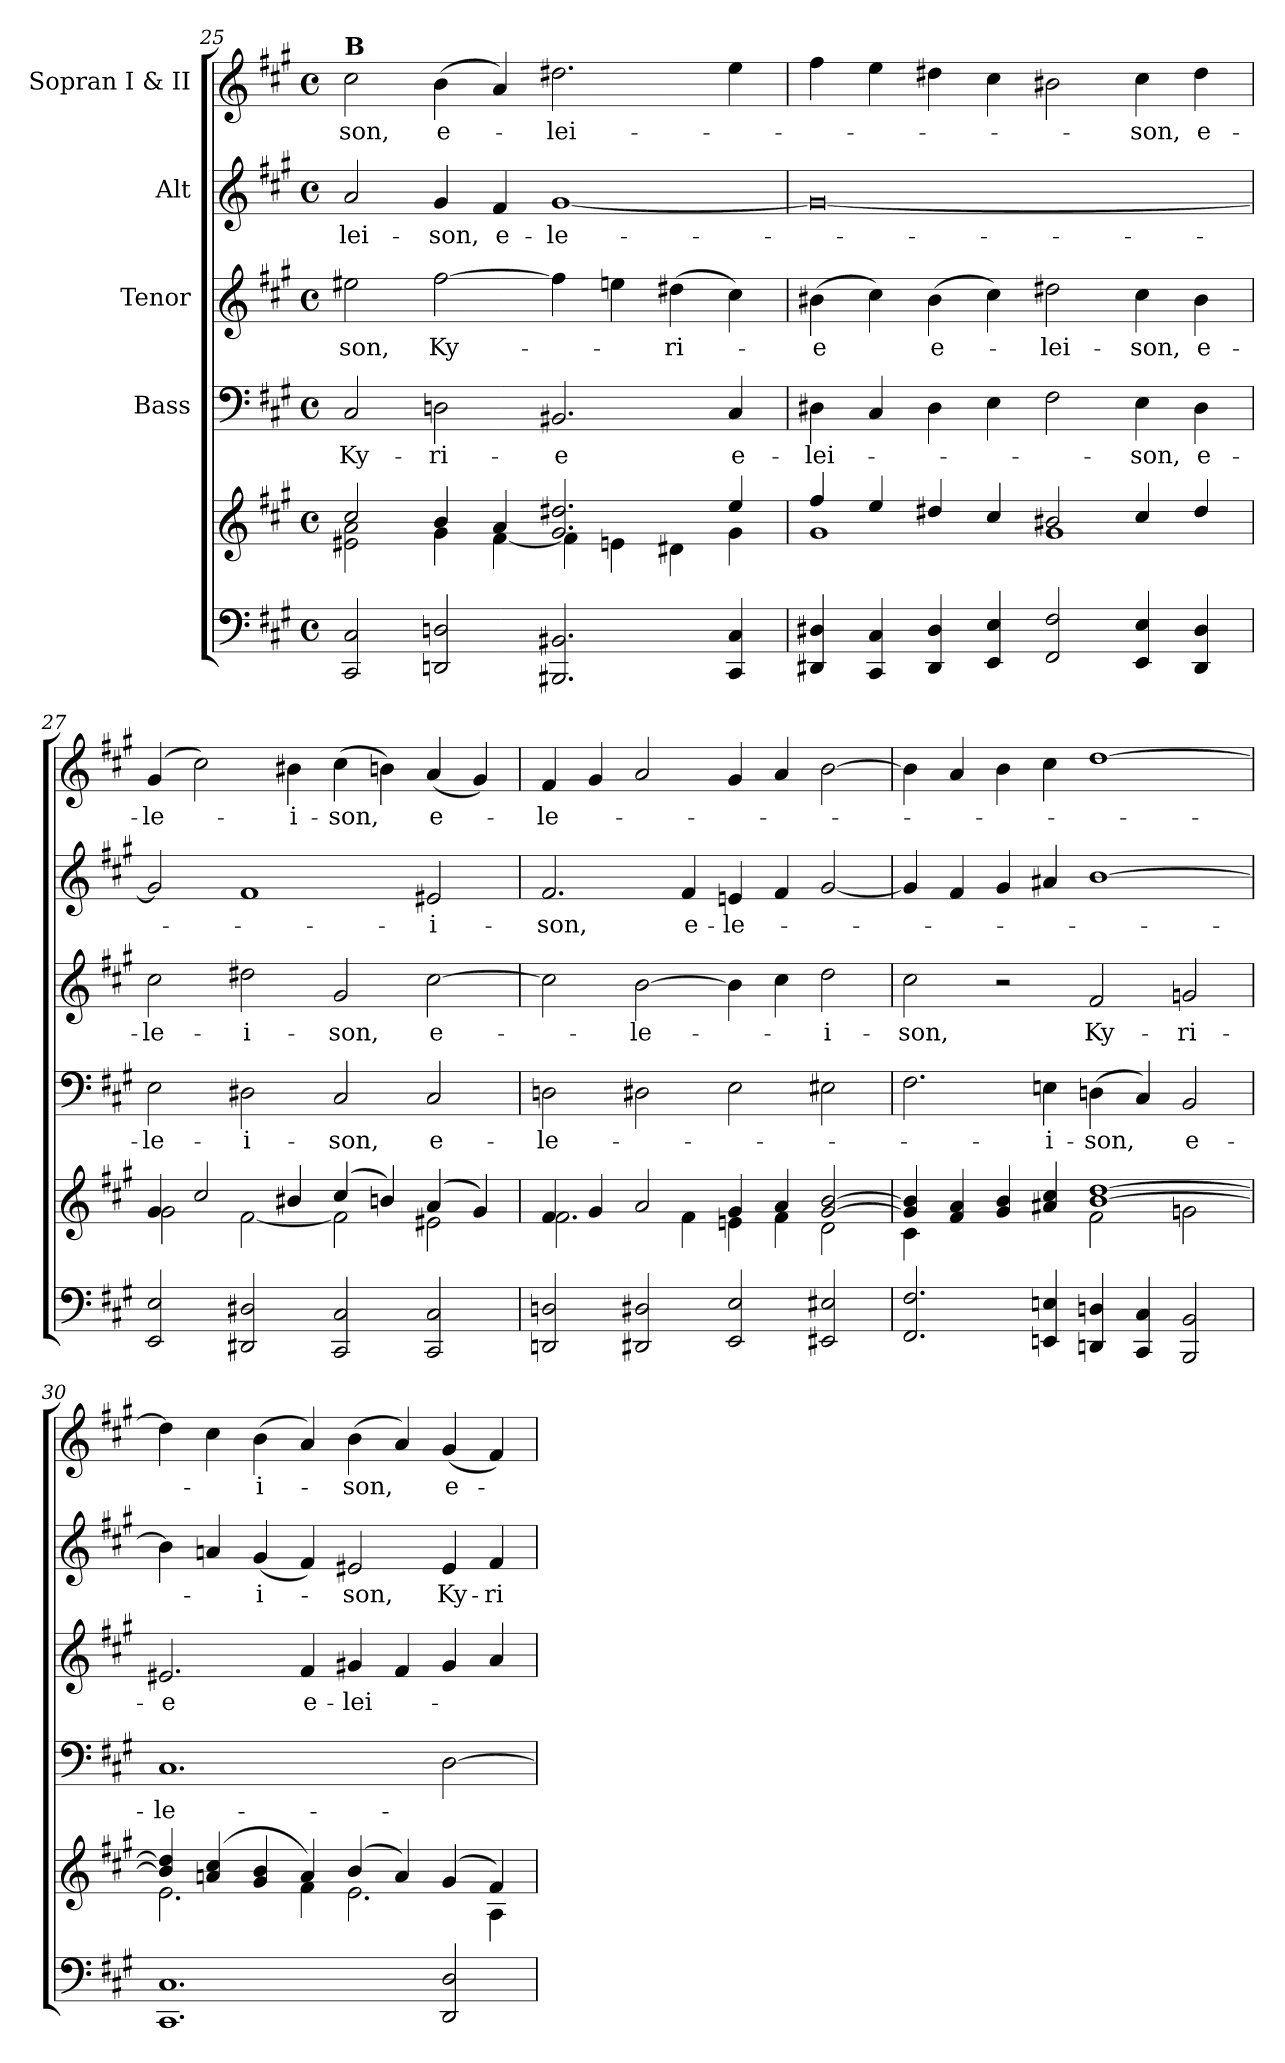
**kern	**kern	**kern	**text	**kern	**text	**kern	**text	**kern	**text
*part5	*part5	*part4	*part4	*part3	*part3	*part2	*part2	*part1	*part1
*staff6	*staff5	*staff4	*staff4	*staff3	*staff3	*staff2	*staff2	*staff1	*staff1
*	*	*I"Bass	*	*I"Tenor	*	*I"Alt	*	*I"Sopran  I & II	*
*clefF4	*clefG2	*clefF4	*	*clefG2	*	*clefG2	*	*clefG2	*
*k[f#c#g#]	*k[f#c#g#]	*k[f#c#g#]	*	*k[f#c#g#]	*	*k[f#c#g#]	*	*k[f#c#g#]	*
*f#:	*f#:	*f#:	*	*f#:	*	*f#:	*	*f#:	*
*M4/4	*M4/4	*M4/4	*	*M4/4	*	*M4/4	*	*M4/4	*
*met(c)	*met(c)	*met(c)	*	*met(c)	*	*met(c)	*	*met(c)	*
=25	=25	=25	=25	=25	=25	=25	=25	=25	=25
*	*^	*	*	*	*	*	*	*	*
!	!	!	!	!	!	!	!	!	!LO:TX:a:B:t=B	!
!	!	!	!	!LO:LY:b	!	!LO:LY:b	!	!LO:LY:b	!	!LO:LY:b
2CC#/ 2C#/	2cc#/	2e#X\ 2a\	2C#/	Ky-	2ee#X\	-son,	2a/	-lei-	2cc#\	-son,
!	!	!	!	!LO:LY:b	!	!LO:LY:b	!	!LO:LY:b	!	!LO:LY:b
2DDn/ 2Dn/	4b/	4g#\	2Dn\	-ri-	[2ff#\	Ky-	4g#/	-son,	(>4b\	e-
!	!	!	!	!	!	!	!	!LO:LY:b	!	!
.	4a/	[<4f#\	.	.	.	.	4f#/	e-	4a/)	.
!	!	!	!	!LO:LY:b	!	!	!	!LO:LY:b	!	!LO:LY:b
2.BBB#X/ 2.BB#X/	2.g#/ 2.dd#X/	4f#\]	2.BB#X/	-e	4ff#\]	.	[1g#	-le-	2.dd#X\	-lei-
.	.	4en\	.	.	4een\	.	.	.	.	.
!	!	!	!	!	!	!LO:LY:b	!	!	!	!
.	.	4d#X\	.	.	(>4dd#X\	-ri-	.	.	.	.
!	!	!	!	!LO:LY:b	!	!	!	!	!	!
4CC#/ 4C#/	4ee/	4g#\	4C#/	e-	4cc#\)	.	.	.	4ee\	.
=26	=26	=26	=26	=26	=26	=26	=26	=26	=26	=26
!	!	!	!	!LO:LY:b	!	!LO:LY:b	!	!	!	!
4DD#X/ 4D#X/	4ff#/	1g#	4D#X\	-lei-	(>4b#X\	-e	0g#_	.	4ff#\	.
4CC#/ 4C#/	4ee/	.	4C#/	.	4cc#\)	.	.	.	4ee\	.
!	!	!	!	!	!	!LO:LY:b	!	!	!	!
4DD#/ 4D#/	4dd#X/	.	4D#\	.	(>4b#\	e-	.	.	4dd#X\	.
4EE/ 4E/	4cc#/	.	4E\	.	4cc#\)	.	.	.	4cc#\	.
!	!	!	!	!	!	!LO:LY:b	!	!	!	!
2FF#/ 2F#/	2b#X/	1g#	2F#\	.	2dd#X\	-lei-	.	.	2b#X\	.
!	!	!	!	!LO:LY:b	!	!LO:LY:b	!	!	!	!LO:LY:b
4EE/ 4E/	4cc#/	.	4E\	-son,	4cc#\	-son,	.	.	4cc#\	-son,
!	!	!	!	!LO:LY:b	!	!LO:LY:b	!	!	!	!LO:LY:b
4DD#/ 4D#/	4dd#/	.	4D#\	e-	4b#\	e-	.	.	4dd#\	e-
!!LO:PB:g=z
=27	=27	=27	=27	=27	=27	=27	=27	=27	=27	=27
!	!	!	!	!LO:LY:b	!	!LO:LY:b	!	!	!	!LO:LY:b
2EE/ 2E/	4g#/	2g#\	2E\	-le-	2cc#\	-le-	2g#/]	.	(4g#/	-le-
.	2cc#/	.	.	.	.	.	.	.	2cc#\)	.
!	!	!	!	!LO:LY:b	!	!LO:LY:b	!	!	!	!
2DD#X/ 2D#X/	.	[<2f#\	2D#X\	-i-	2dd#X\	-i-	1f#	.	.	.
!	!	!	!	!	!	!	!	!	!	!LO:LY:b
.	4b#X/	.	.	.	.	.	.	.	4b#X\	-i-
!	!	!	!	!LO:LY:b	!	!LO:LY:b	!	!	!	!LO:LY:b
2CC#/ 2C#/	(4cc#/	2f#\]	2C#/	-son,	2g#/	-son,	.	.	(>4cc#\	-son,
.	4bn/)	.	.	.	.	.	.	.	4bn\)	.
!	!	!	!	!LO:LY:b	!	!LO:LY:b	!	!LO:LY:b	!	!LO:LY:b
2CC#/ 2C#/	(4a/	2e#X\	2C#/	e-	[2cc#\	e-	2e#X/	-i-	(<4a/	e-
.	4g#/)	.	.	.	.	.	.	.	4g#/)	.
=28	=28	=28	=28	=28	=28	=28	=28	=28	=28	=28
!	!	!	!	!LO:LY:b	!	!	!	!LO:LY:b	!	!LO:LY:b
2DDn/ 2Dn/	4f#/	2.f#\	2Dn\	-le-	2cc#\]	.	2.f#/	-son,	4f#/	-le-
.	4g#/	.	.	.	.	.	.	.	4g#/	.
!	!	!	!	!	!	!LO:LY:b	!	!	!	!
2DD#X/ 2D#X/	2a/	.	2D#X\	.	[2b\	-le-	.	.	2a/	.
!	!	!	!	!	!	!	!	!LO:LY:b	!	!
.	.	4f#\	.	.	.	.	4f#/	e-	.	.
!	!	!	!	!	!	!	!	!LO:LY:b	!	!
2EE/ 2E/	4g#/	4en\	2E\	.	4b\]	.	4en/	-le-	4g#/	.
.	4a/	4f#\	.	.	4cc#\	.	4f#/	.	4a/	.
!	!	!	!	!	!	!LO:LY:b	!	!	!	!
2EE#X/ 2E#X/	[>2g#/ [>2b/	2d\	2E#X\	.	2dd\	-i-	[2g#/	.	[2b\	.
=29	=29	=29	=29	=29	=29	=29	=29	=29	=29	=29
!	!	!	!	!	!	!LO:LY:b	!	!	!	!
2.FF#/ 2.F#/	4g#/] 4b/]	4c#\	2.F#\	.	2cc#\	-son,	4g#/]	.	4b\]	.
.	4f#/ 4a/	2.ryy	.	.	.	.	4f#/	.	4a/	.
.	4g#/ 4b/	.	.	.	2r	.	4g#/	.	4b\	.
!	!	!	!	!LO:LY:b	!	!	!	!	!	!
4EEn/ 4En/	4a#X/ 4cc#/	.	4En\	-i-	.	.	4a#X/	.	4cc#\	.
!	!	!	!	!LO:LY:b	!	!LO:LY:b	!	!	!	!
4DDn/ 4Dn/	[>1b [>1dd	2f#\	(>4Dn\	-son,	2f#/	Ky-	[1b	.	[1dd	.
4CC#/ 4C#/	.	.	4C#/)	.	.	.	.	.	.	.
!	!	!	!	!LO:LY:b	!	!LO:LY:b	!	!	!	!
2BBB/ 2BB/	.	2gn\	2BB/	e-	2gn/	-ri-	.	.	.	.
=30	=30	=30	=30	=30	=30	=30	=30	=30	=30	=30
!	!	!	!	!LO:LY:b	!	!LO:LY:b	!	!	!	!
1.CC# 1.C#	4b/] 4dd/]	2.e\	1.C#	-le-	2.e#X/	-e	4b\]	.	4dd\]	.
.	(4an/ 4cc#/	.	.	.	.	.	4an/	.	4cc#\	.
!	!	!	!	!	!	!	!	!LO:LY:b	!	!LO:LY:b
.	4g#/ 4b/	.	.	.	.	.	(<4g#/	-i-	(>4b\	-i-
!	!	!	!	!	!	!LO:LY:b	!	!	!	!
.	4a/)	4f#\	.	.	4f#/	e-	4f#/)	.	4a/)	.
!	!	!	!	!	!	!LO:LY:b	!	!LO:LY:b	!	!LO:LY:b
.	(4b/	2.e\	.	.	4g#X/	-lei-	2e#X/	-son,	(>4b\	-son,
.	4a/)	.	.	.	4f#/	.	.	.	4a/)	.
!	!	!	!	!	!	!	!	!LO:LY:b	!	!LO:LY:b
2DD/ 2D/	(4g#/	.	[2D\	.	4g#/	.	4e#/	Ky-	(<4g#/	e-
!	!	!	!	!	!	!	!	!LO:LY:b	!	!
.	4f#/)	4A\	.	.	4a/	.	4f#/	-ri-	4f#/)	.
*	*v	*v	*	*	*	*	*	*	*	*
=	=	=	=	=	=	=	=	=	=
*-	*-	*-	*-	*-	*-	*-	*-	*-	*-
